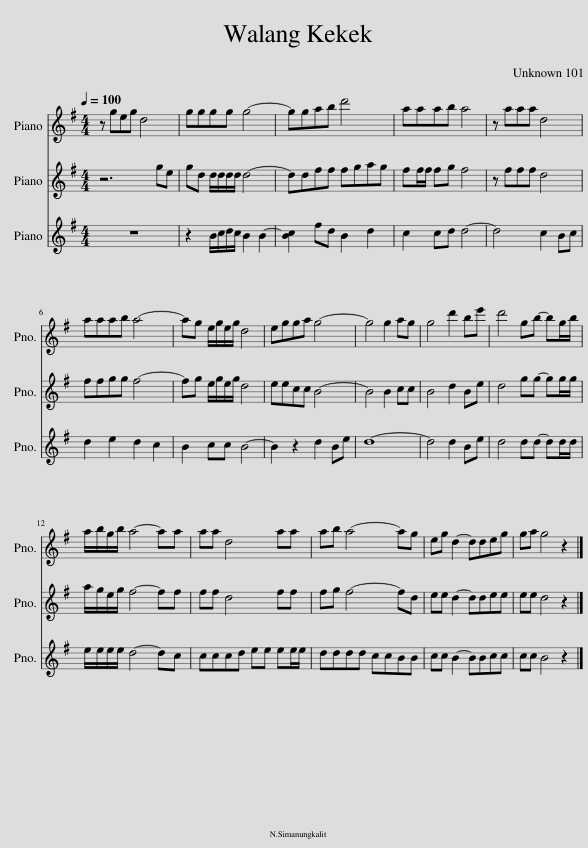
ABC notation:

X:1
%%score 1 2 3
L:1/8
Q:1/4=100
M:4/4
I:linebreak $
K:G
V:1 treble
V:2 treble
V:3 treble
V:1
 z geg d4 | gggg g4- | ggab d'4 | aaab a4 | z aaa d4 |$ %5
 aaab a4- | ag e/g/e/g/ d4 | egga g4- | g4 g2 ag | g4 d'2 be' | %10
 d'4 gb- bg/b/ |$ a/b/g/b/ a4- aa | aa d4 aa | ab a4- ag | eg d2- ddeg | %15
 ga g4 z2 |] %16
V:2
 z6 ge | gd d/d/d/d/ d4- | ddff fgag | ff/f/ fg f4 | z fff d4 |$ %5
 ffgg f4- | fg e/g/e/g/ d4 | eecc B4- | B4 B2 cc | B4 d2 Be | %10
 d4 gg- gg/g/ |$ a/g/e/g/ f4- ff | ff d4 ff | fg f4- fd | ee d2- ddee | %15
 ee d4 z2 |] %16
V:3
 z8 | z2 B/c/d/c/ B2 B2- | [Bc]2 fd B2 d2 | c2 cd d4- | d4 c2 Bc |$ %5
 d2 e2 d2 c2 | B2 cc B4- | B2 z2 d2 Be | d8- | d4 d2 Be | %10
 d4 dd- dd/d/ |$ e/e/e/e/ d4- dc | cccd ee ee/e/ | dddd ccBB | cc B2- BBcc | %15
 cc B4 z2 |] %16
